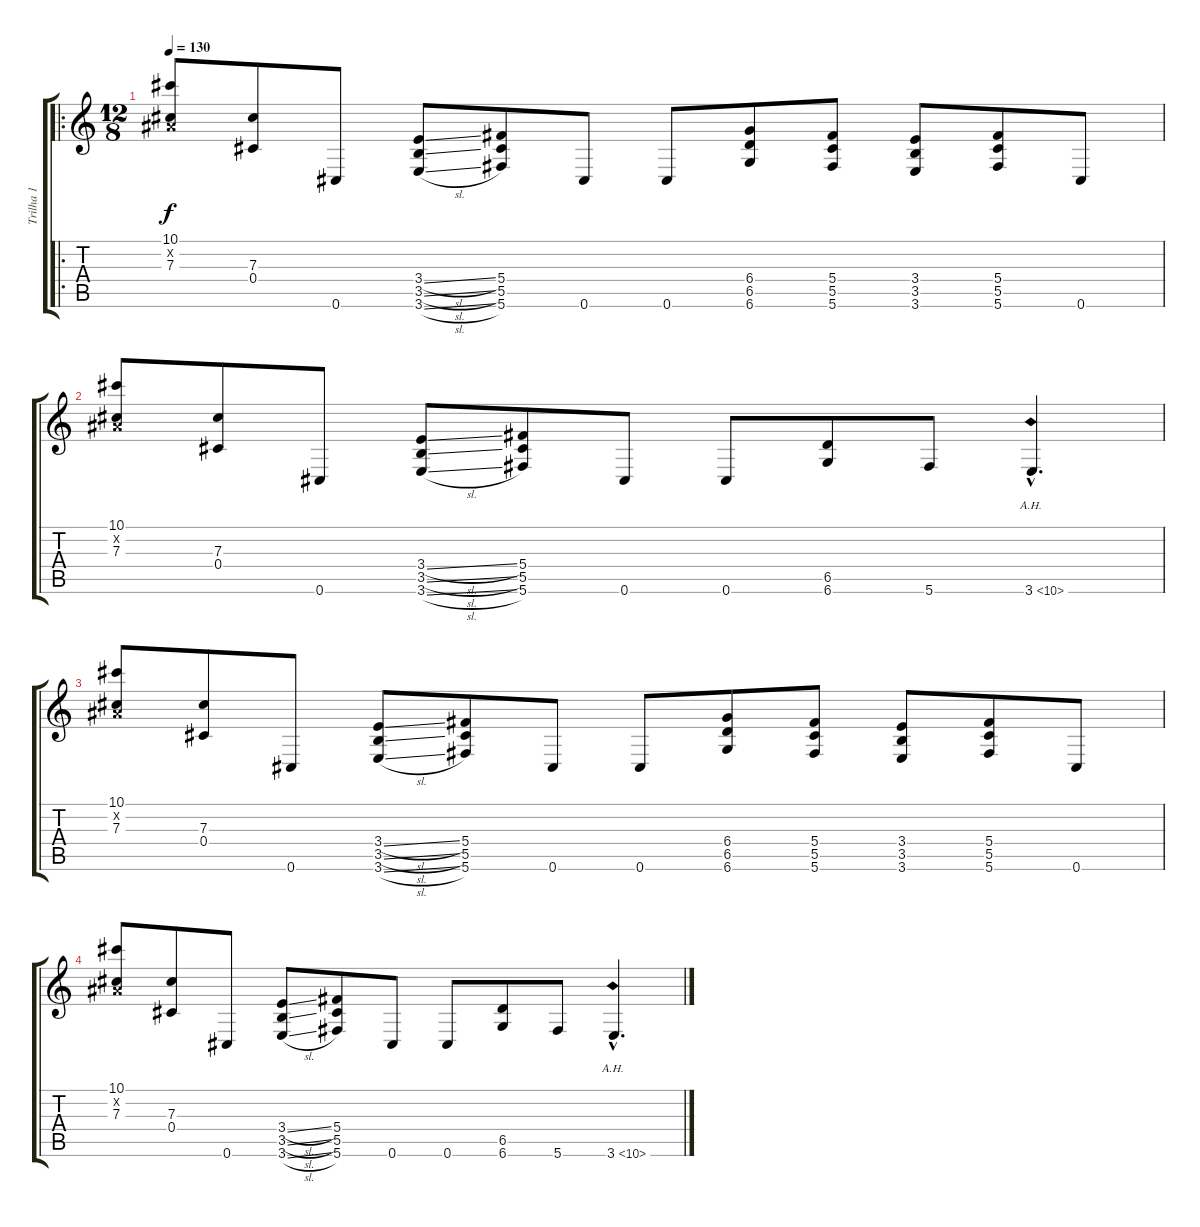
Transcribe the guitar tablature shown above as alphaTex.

\track ("Trilha 1" "Trilha 1") {instrument distortionguitar}
\staff {score tabs}
\tuning (Eb4 Bb3 Gb3 Db3 Ab2 Db2) {hide}
\ro
\ts (12 8)
\tempo 130
\clef g2
\ks c
(10.1 0.2{x} 7.3).8{dy f} (7.3 0.4).8 0.6.8 (3.4{sl} 3.5{sl} 3.6{sl}).8 (5.4 5.5 5.6).8 0.6.8 0.6.8 (6.4 6.5 6.6).8 (5.4 5.5 5.6).8 (3.4 3.5 3.6).8 (5.4 5.5 5.6).8 0.6.8 |
(10.1 0.2{x} 7.3).8 (7.3 0.4).8 0.6.8 (3.4{sl} 3.5{sl} 3.6{sl}).8 (5.4 5.5 5.6).8 0.6.8 0.6.8 (6.5 6.6).8 5.6.8 3.6{ah 7 hac}.4{d} |
(10.1 0.2{x} 7.3).8 (7.3 0.4).8 0.6.8 (3.4{sl} 3.5{sl} 3.6{sl}).8 (5.4 5.5 5.6).8 0.6.8 0.6.8 (6.4 6.5 6.6).8 (5.4 5.5 5.6).8 (3.4 3.5 3.6).8 (5.4 5.5 5.6).8 0.6.8 |
(10.1 0.2{x} 7.3).8 (7.3 0.4).8 0.6.8 (3.4{sl} 3.5{sl} 3.6{sl}).8 (5.4 5.5 5.6).8 0.6.8 0.6.8 (6.5 6.6).8 5.6.8 3.6{ah 7 hac}.4{d}
